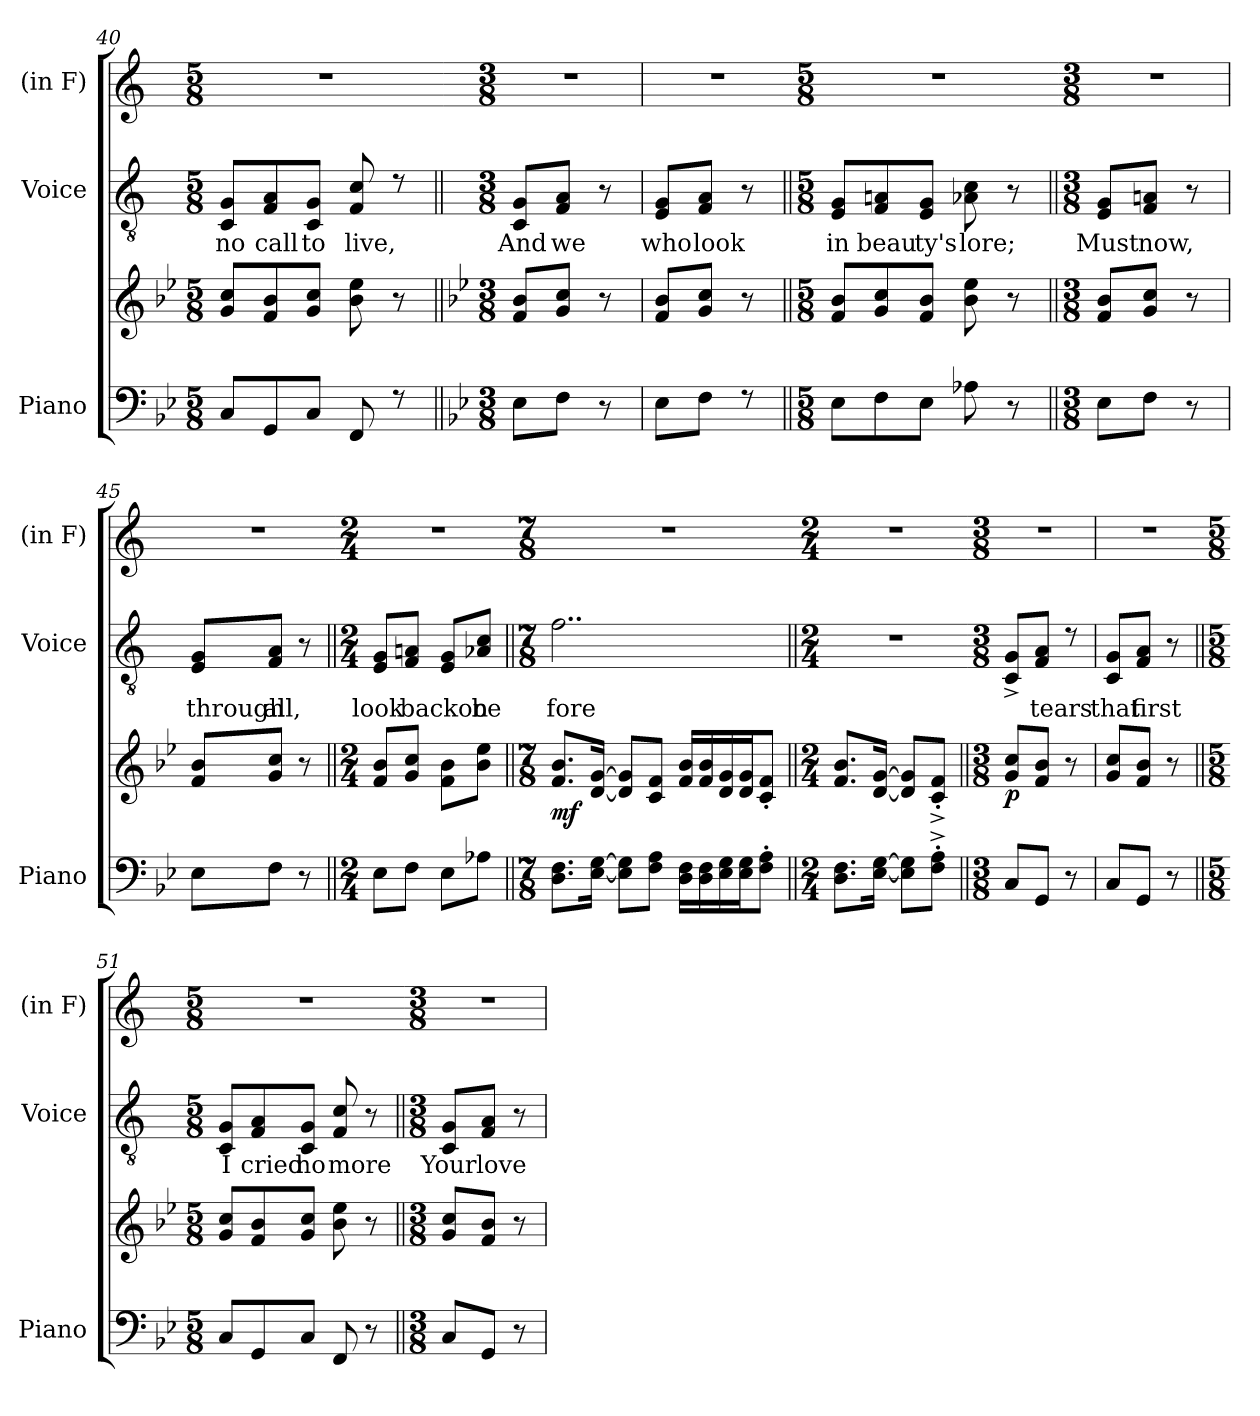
**kern	**kern	**dynam	**kern	**text	**kern
*part3	*part3	*part3	*part2	*part2	*part1
*staff4	*staff3	*staff3/4	*staff2	*staff2	*staff1
*I"Piano	*	*	*I"Voice	*	*I"(in F)
*I'Piano	*	*	*I'Voice	*	*I'(in F)
*clefF4	*clefG2	*	*clefGv2	*	*clefG2
*k[b-e-]	*k[b-e-]	*	*	*	*
*M5/8	*M5/8	*	*M5/8	*	*M5/8
=40	=40	=40	=40	=40	=40
!	!	!	!	!LO:LY:b	!
8C/L	8g/ 8cc/L	.	8C/ 8G/L	no	8%5r
!	!	!	!	!LO:LY:b	!
8GG/	8f/ 8b-/	.	8F/ 8A/	call	.
!	!	!	!	!LO:LY:b	!
8C/J	8g/ 8cc/J	.	8C/ 8G/J	to	.
!	!	!	!	!LO:LY:b	!
8FF/	8b-\ 8ee-\	.	8F/ 8c/	live,	.
8rE	8r	.	8rc	.	.
!!LO:PB:g=z
=41||	=41||	=41	=41||	=41	=41
*k[b-e-]	*k[b-e-]	*	*	*	*
*M3/8	*M3/8	*	*M3/8	*	*M3/8
!	!	!	!	!LO:LY:b	!
8E-\L	8f/ 8b-/L	.	8C/ 8G/L	And	4.r
!	!	!	!	!LO:LY:b	!
8F\J	8g/ 8cc/J	.	8F/ 8A/J	we	.
8r	8r	.	8r	.	.
=42	=42	=42	=42	=42	=42
!	!	!	!	!LO:LY:b	!
8E-\L	8f/ 8b-/L	.	8E/ 8G/L	who	4.r
!	!	!	!	!LO:LY:b	!
8F\J	8g/ 8cc/J	.	8F/ 8A/J	look	.
8rE	8r	.	8r	.	.
=43||	=43||	=43	=43||	=43	=43
*M5/8	*M5/8	*	*M5/8	*	*M5/8
!	!	!	!	!LO:LY:b	!
8E-\L	8f/ 8b-/L	.	8E/ 8G/L	in	8%5r
!	!	!	!	!LO:LY:b	!
8F\	8g/ 8cc/	.	8F/ 8An/	beau	.
!	!	!	!	!LO:LY:b	!
8E-\J	8f/ 8b-/J	.	8E/ 8G/J	ty's	.
!	!	!	!	!LO:LY:b	!
8A-X\	8b-\ 8ee-\	.	8A-X\ 8c\	lore;	.
8r	8r	.	8r	.	.
=44||	=44||	=44	=44||	=44	=44
*M3/8	*M3/8	*	*M3/8	*	*M3/8
!	!	!	!	!LO:LY:b	!
8E-\L	8f/ 8b-/L	.	8E/ 8G/L	Must	4.r
!	!	!	!	!LO:LY:b	!
8F\J	8g/ 8cc/J	.	8F/ 8An/J	now,	.
8r	8r	.	8r	.	.
=45	=45	=45	=45	=45	=45
!	!	!	!	!LO:LY:b	!
8E-\L	8f/ 8b-/L	.	8E/ 8G/L	through	4.r
!	!	!	!	!LO:LY:b	!
8F\J	8g/ 8cc/J	.	8F/ 8A/J	all,	.
8r	8r	.	8r	.	.
=46||	=46||	=46	=46||	=46	=46
*M2/4	*M2/4	*	*M2/4	*	*M2/4
!	!	!	!	!LO:LY:b	!
8E-\L	8f/ 8b-/L	.	8E/ 8G/L	look	2r
!	!	!	!	!LO:LY:b	!
8F\J	8g/ 8cc/J	.	8F/ 8An/J	backon	.
8E-\L	8f\ 8b-\L	.	8E/ 8G/L	.	.
!	!	!	!	!LO:LY:b	!
8A-X\J	8b-\ 8ee-\J	.	8A-X/ 8c/J	be	.
!!LO:LB:g=z
=47||	=47||	=47	=47||	=47	=47
*M7/8	*M7/8	*	*M7/8	*	*M7/8
!	!	!LO:DY:b	!	!LO:LY:b	!
8.D\ 8.F\L	8.f/ 8.b-/L	mf	2..f\	fore	2..r
[<16E-\ [>16G\Jk	[<16d/ [>16g/Jk	.	.	.	.
8E-\] 8G\]L	8d/] 8g/]L	.	.	.	.
8F\ 8A\J	8c/ 8f/J	.	.	.	.
16D\ 16F\LL	16f/ 16b-/LL	.	.	.	.
16D\ 16F\	16f/ 16b-/	.	.	.	.
16E-\ 16G\	16d/ 16g/	.	.	.	.
16E-\ 16G\J	16d/ 16g/J	.	.	.	.
8F\'> 8A\'>J	8c/'< 8f/'<J	.	.	.	.
=48||	=48||	=48	=48||	=48	=48
*M2/4	*M2/4	*	*M2/4	*	*M2/4
8.D\ 8.F\L	8.f/ 8.b-/L	.	2rd	.	2r
[<16E-\ [>16G\Jk	[<16d/ [>16g/Jk	.	.	.	.
8E-\] 8G\]L	8d/] 8g/]L	.	.	.	.
8F\^>'> 8A\^>'>J	8c/^<'< 8f/^<'<J	.	.	.	.
=49||	=49||	=49	=49||	=49	=49
*M3/8	*M3/8	*	*M3/8	*	*M3/8
!	!	!LO:DY:b	!	!	!
8C/L	8g/ 8cc/L	p	8C/^< 8G/^<L	.	4.r
!	!	!	!	!LO:LY:b	!
8GG/J	8f/ 8b-/J	.	8F/ 8A/J	tears	.
8r	8r	.	8rc	.	.
=50	=50	=50	=50	=50	=50
!	!	!	!	!LO:LY:b	!
8C/L	8g/ 8cc/L	.	8C/ 8G/L	that	4.r
!	!	!	!	!LO:LY:b	!
8GG/J	8f/ 8b-/J	.	8F/ 8A/J	first	.
8r	8r	.	8r	.	.
!!LO:LB:g=z
=51||	=51||	=51	=51||	=51	=51
*M5/8	*M5/8	*	*M5/8	*	*M5/8
!	!	!	!	!LO:LY:b	!
8C/L	8g/ 8cc/L	.	8C/ 8G/L	I	8%5r
!	!	!	!	!LO:LY:b	!
8GG/	8f/ 8b-/	.	8F/ 8A/	cried	.
!	!	!	!	!LO:LY:b	!
8C/J	8g/ 8cc/J	.	8C/ 8G/J	no	.
!	!	!	!	!LO:LY:b	!
8FF/	8b-\ 8ee-\	.	8F/ 8c/	more	.
8r	8r	.	8r	.	.
=52||	=52||	=52	=52||	=52	=52
*M3/8	*M3/8	*	*M3/8	*	*M3/8
!	!	!	!	!LO:LY:b	!
8C/L	8g/ 8cc/L	.	8C/ 8G/L	Your	4.r
!	!	!	!	!LO:LY:b	!
8GG/J	8f/ 8b-/J	.	8F/ 8A/J	love	.
8r	8r	.	8r	.	.
=	=	=	=	=	=
*-	*-	*-	*-	*-	*-
